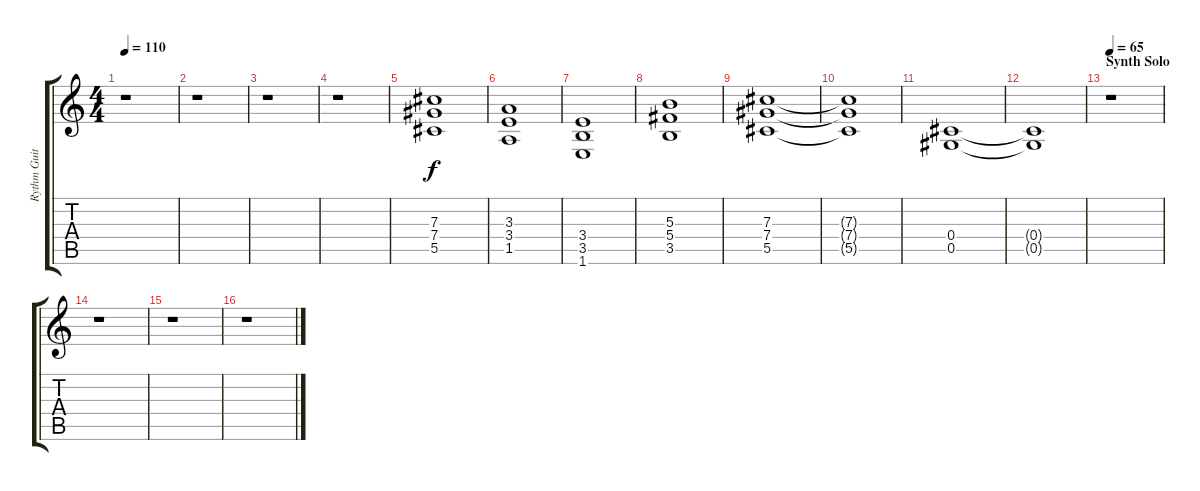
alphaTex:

\track ("Rythm Guitar during Solo" "Rythm Guit") {instrument distortionguitar}
\staff {score tabs}
\tuning (Eb4 Bb3 Gb3 Db3 Ab2 Eb2) {hide}
\ts (4 4)
\tempo 110
\clef g2
\ks c
r.1{dy f} |
r.1 |
r.1 |
r.1 |
(7.3 7.4 5.5).1 |
(3.3 3.4 1.5).1 |
(3.4 3.5 1.6).1 |
(5.3 5.4 3.5).1 |
(7.3 7.4 5.5).1 |
(7.3{t} 7.4{t} 5.5{t}).1 |
(0.4 0.5).1 |
(0.4{t} 0.5{t}).1 |
\section ("" "Synth Solo")
\tempo 65
r.1 |
r.1 |
r.1 |
r.1
